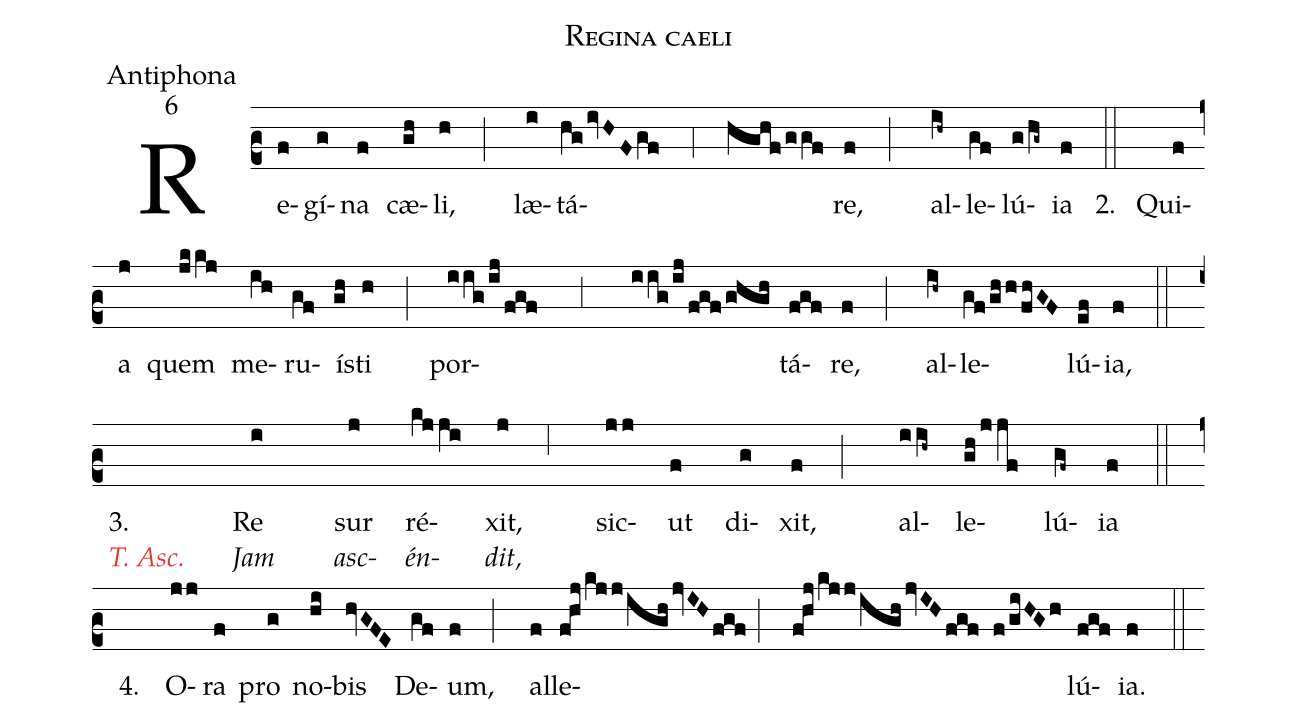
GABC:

name:Regina caeli;
office-part:Antiphona;
mode:6;
%%
(c2)Re(f)gí(g)na(f) cæ(gh)li,(h ;) læ(i)tá(hg/ivHF/gf/;4/hghf/g/gf)re,(f ;) al(ih~)le(gf)lú(g/hg~)ia(f ::)  2.() Qui(f)a(j) quem(jk/kj) me(ih)ru(gf)ís(gh)ti(h ;) por(i/ig/ij/fgf ;3/ i/ig/ij/fgf/ghgh)tá(fgf)re,(f ;) al(ih~)le(gf/gh/h/fhGF)lú(ef)ia,(f ::z) 3.[<c>T. Asc.</c>](    ) Re[Jam](i  ) sur[asc-](j) ré[én-](kj/ji)xit,[dit,](j ;6) sic(j/j)ut(f) di(g)xit,(f ;) al(i/ih~)le(gh/j/jf)lú(gf~)ia(f ::z) 4.() O(j/j)ra(f) pro(g) no(hi)bis(hvGFE) De(gf)um,(f ;) al(f)le(fhj/kj/j/igh/jvIH/fgf/;/ fhj/kj/j/igh/jvIH/fgf /f/giHGh)lú(fgf)ia.(f ::)
